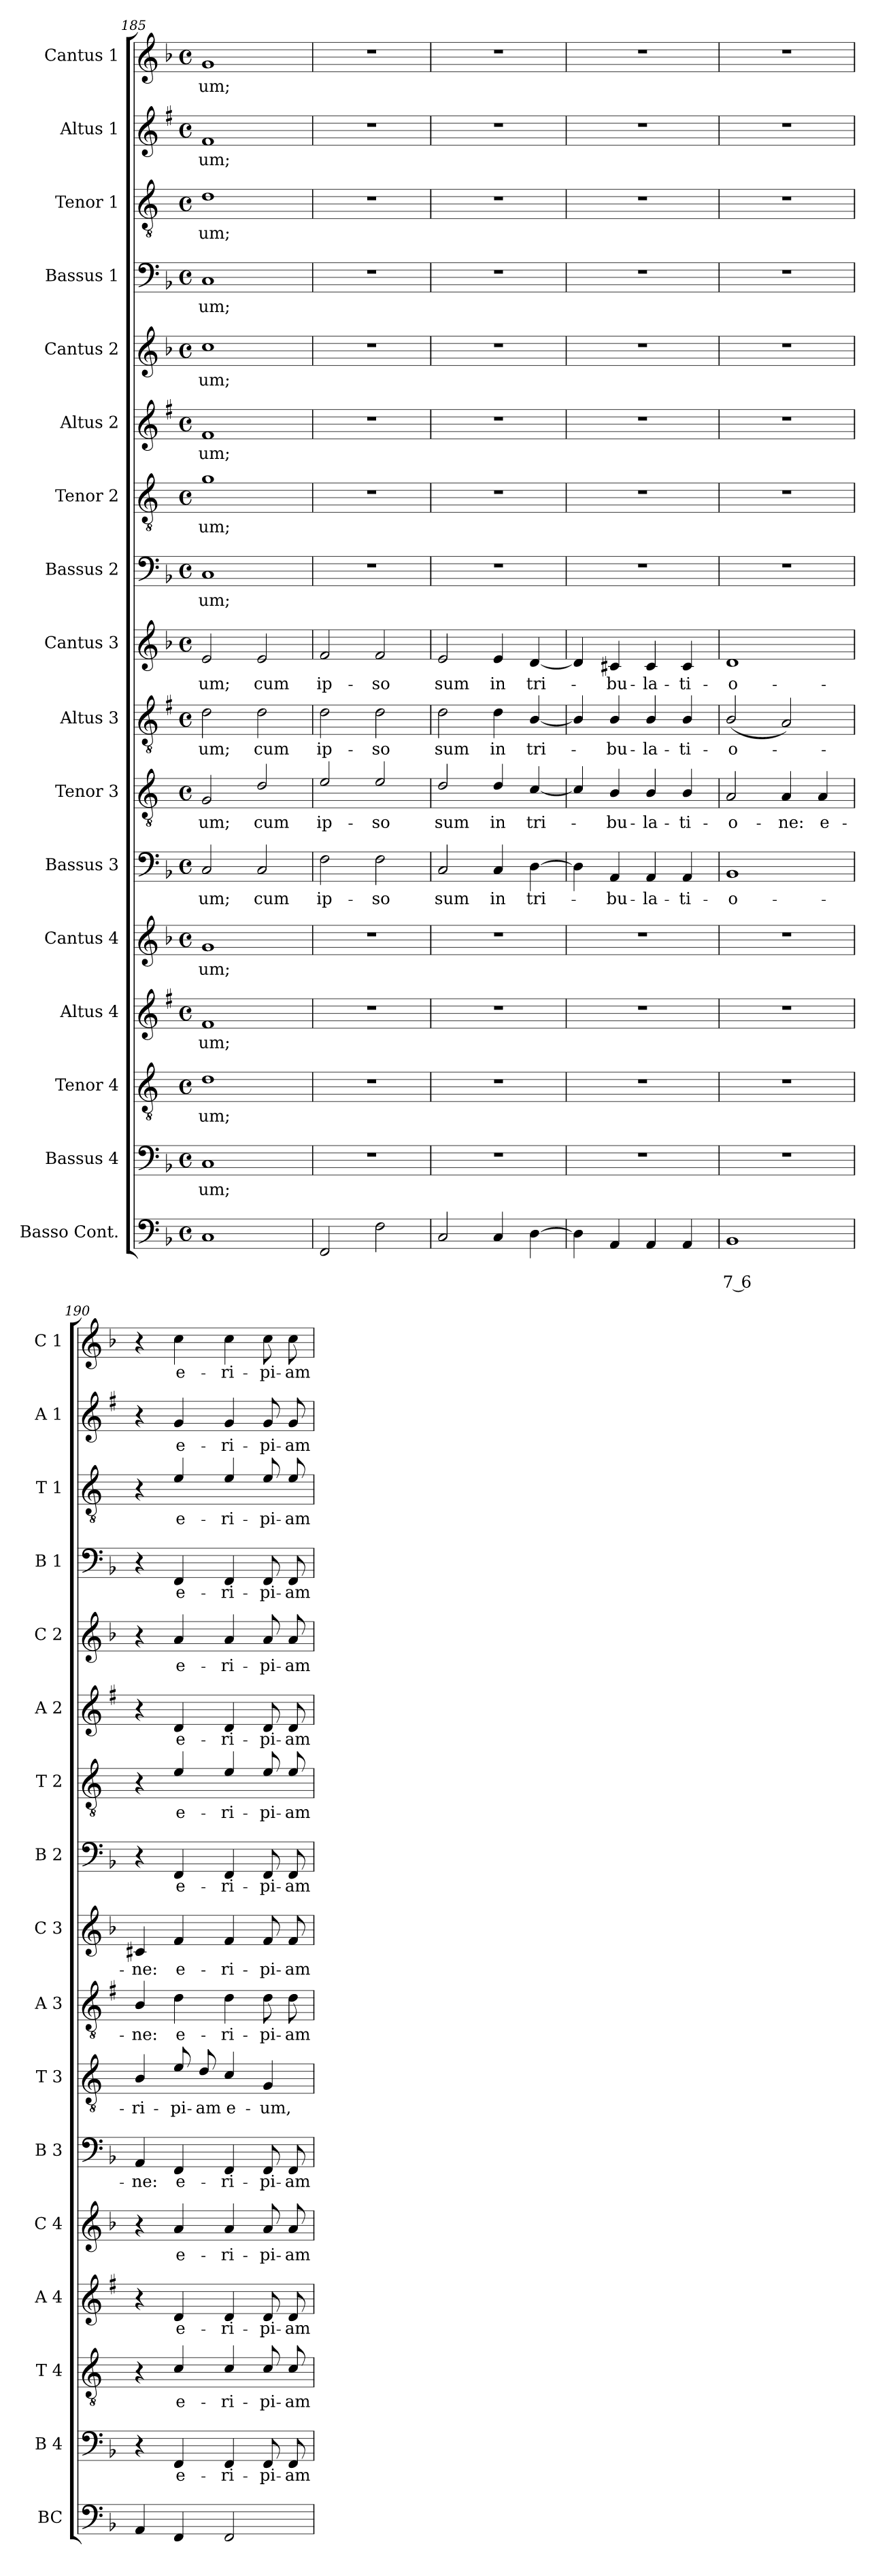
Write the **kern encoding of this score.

**kern	**text	**text	**kern	**text	**kern	**text	**kern	**text	**kern	**text	**kern	**text	**kern	**text	**kern	**text	**kern	**text	**kern	**text	**kern	**text	**kern	**text	**kern	**text	**kern	**text	**kern	**text	**kern	**text	**kern	**text
*part17	*part17	*part17	*part16	*part16	*part15	*part15	*part14	*part14	*part13	*part13	*part12	*part12	*part11	*part11	*part10	*part10	*part9	*part9	*part8	*part8	*part7	*part7	*part6	*part6	*part5	*part5	*part4	*part4	*part3	*part3	*part2	*part2	*part1	*part1
*staff17	*staff17	*staff17	*staff16	*staff16	*staff15	*staff15	*staff14	*staff14	*staff13	*staff13	*staff12	*staff12	*staff11	*staff11	*staff10	*staff10	*staff9	*staff9	*staff8	*staff8	*staff7	*staff7	*staff6	*staff6	*staff5	*staff5	*staff4	*staff4	*staff3	*staff3	*staff2	*staff2	*staff1	*staff1
*I"Basso Cont.	*	*	*I"Bassus 4	*	*I"Tenor 4	*	*I"Altus 4	*	*I"Cantus 4	*	*I"Bassus 3	*	*I"Tenor 3	*	*I"Altus 3	*	*I"Cantus 3	*	*I"Bassus 2	*	*I"Tenor 2	*	*I"Altus 2	*	*I"Cantus 2	*	*I"Bassus 1	*	*I"Tenor 1	*	*I"Altus 1	*	*I"Cantus 1	*
*I'BC	*	*	*I'B 4	*	*I'T 4	*	*I'A 4	*	*I'C 4	*	*I'B 3	*	*I'T 3	*	*I'A 3	*	*I'C 3	*	*I'B 2	*	*I'T 2	*	*I'A 2	*	*I'C 2	*	*I'B 1	*	*I'T 1	*	*I'A 1	*	*I'C 1	*
*clefF4	*	*	*clefF4	*	*clefGv2	*	*clefG2	*	*clefG2	*	*clefF4	*	*clefGv2	*	*clefGv2	*	*clefG2	*	*clefF4	*	*clefGv2	*	*clefG2	*	*clefG2	*	*clefF4	*	*clefGv2	*	*clefG2	*	*clefG2	*
*	*	*	*	*	*ITrd4c7	*	*ITrd1c2	*	*	*	*	*	*ITrd4c7	*	*ITrd1c2	*	*	*	*	*	*ITrd4c7	*	*ITrd1c2	*	*	*	*	*	*ITrd4c7	*	*ITrd1c2	*	*	*
*k[b-]	*	*	*k[b-]	*	*k[b-]	*	*k[b-]	*	*k[b-]	*	*k[b-]	*	*k[b-]	*	*k[b-]	*	*k[b-]	*	*k[b-]	*	*k[b-]	*	*k[b-]	*	*k[b-]	*	*k[b-]	*	*k[b-]	*	*k[b-]	*	*k[b-]	*
*F:	*	*	*F:	*	*F:	*	*F:	*	*F:	*	*F:	*	*F:	*	*F:	*	*F:	*	*F:	*	*F:	*	*F:	*	*F:	*	*F:	*	*F:	*	*F:	*	*F:	*
*M4/4	*	*	*M4/4	*	*M4/4	*	*M4/4	*	*M4/4	*	*M4/4	*	*M4/4	*	*M4/4	*	*M4/4	*	*M4/4	*	*M4/4	*	*M4/4	*	*M4/4	*	*M4/4	*	*M4/4	*	*M4/4	*	*M4/4	*
*met(c)	*	*	*met(c)	*	*met(c)	*	*met(c)	*	*met(c)	*	*met(c)	*	*met(c)	*	*met(c)	*	*met(c)	*	*met(c)	*	*met(c)	*	*met(c)	*	*met(c)	*	*met(c)	*	*met(c)	*	*met(c)	*	*met(c)	*
=185	=185	=185	=185	=185	=185	=185	=185	=185	=185	=185	=185	=185	=185	=185	=185	=185	=185	=185	=185	=185	=185	=185	=185	=185	=185	=185	=185	=185	=185	=185	=185	=185	=185	=185
!	!	!	!	!LO:LY:b	!	!LO:LY:b	!	!LO:LY:b	!	!LO:LY:b	!	!LO:LY:b	!	!LO:LY:b	!	!LO:LY:b	!	!LO:LY:b	!	!LO:LY:b	!	!LO:LY:b	!	!LO:LY:b	!	!LO:LY:b	!	!LO:LY:b	!	!LO:LY:b	!	!LO:LY:b	!	!LO:LY:b
1C	.	.	1C	-um;	1G	-um;	1e	-um;	1g	-um;	2C/	-um;	2C/	-um;	2c\	-um;	2e/	-um;	1C	-um;	1c	-um;	1e	-um;	1cc	-um;	1C	-um;	1G	-um;	1e	-um;	1g	-um;
!	!	!	!	!	!	!	!	!	!	!	!	!LO:LY:b	!	!LO:LY:b	!	!LO:LY:b	!	!LO:LY:b	!	!	!	!	!	!	!	!	!	!	!	!	!	!	!	!
.	.	.	.	.	.	.	.	.	.	.	2C/	cum	2G/	cum	2c\	cum	2e/	cum	.	.	.	.	.	.	.	.	.	.	.	.	.	.	.	.
=186	=186	=186	=186	=186	=186	=186	=186	=186	=186	=186	=186	=186	=186	=186	=186	=186	=186	=186	=186	=186	=186	=186	=186	=186	=186	=186	=186	=186	=186	=186	=186	=186	=186	=186
!	!	!	!	!	!	!	!	!	!	!	!	!LO:LY:b	!	!LO:LY:b	!	!LO:LY:b	!	!LO:LY:b	!	!	!	!	!	!	!	!	!	!	!	!	!	!	!	!
2FF/	.	.	1r	.	1r	.	1r	.	1r	.	2F\	ip-	2A/	ip-	2c\	ip-	2f/	ip-	1r	.	1r	.	1r	.	1r	.	1r	.	1r	.	1r	.	1r	.
!	!	!	!	!	!	!	!	!	!	!	!	!LO:LY:b	!	!LO:LY:b	!	!LO:LY:b	!	!LO:LY:b	!	!	!	!	!	!	!	!	!	!	!	!	!	!	!	!
2F\	.	.	.	.	.	.	.	.	.	.	2F\	-so	2A/	-so	2c\	-so	2f/	-so	.	.	.	.	.	.	.	.	.	.	.	.	.	.	.	.
=187	=187	=187	=187	=187	=187	=187	=187	=187	=187	=187	=187	=187	=187	=187	=187	=187	=187	=187	=187	=187	=187	=187	=187	=187	=187	=187	=187	=187	=187	=187	=187	=187	=187	=187
!	!	!	!	!	!	!	!	!	!	!	!	!LO:LY:b	!	!LO:LY:b	!	!LO:LY:b	!	!LO:LY:b	!	!	!	!	!	!	!	!	!	!	!	!	!	!	!	!
2C/	.	.	1r	.	1r	.	1r	.	1r	.	2C/	sum	2G/	sum	2c\	sum	2e/	sum	1r	.	1r	.	1r	.	1r	.	1r	.	1r	.	1r	.	1r	.
!	!	!	!	!	!	!	!	!	!	!	!	!LO:LY:b	!	!LO:LY:b	!	!LO:LY:b	!	!LO:LY:b	!	!	!	!	!	!	!	!	!	!	!	!	!	!	!	!
4C/	.	.	.	.	.	.	.	.	.	.	4C/	in	4G/	in	4c\	in	4e/	in	.	.	.	.	.	.	.	.	.	.	.	.	.	.	.	.
!	!	!	!	!	!	!	!	!	!	!	!	!LO:LY:b	!	!LO:LY:b	!	!LO:LY:b	!	!LO:LY:b	!	!	!	!	!	!	!	!	!	!	!	!	!	!	!	!
[4D\	.	.	.	.	.	.	.	.	.	.	[4D\	tri-	[4F/	tri-	[4A/	tri-	[4d/	tri-	.	.	.	.	.	.	.	.	.	.	.	.	.	.	.	.
=188	=188	=188	=188	=188	=188	=188	=188	=188	=188	=188	=188	=188	=188	=188	=188	=188	=188	=188	=188	=188	=188	=188	=188	=188	=188	=188	=188	=188	=188	=188	=188	=188	=188	=188
4D\]	.	.	1r	.	1r	.	1r	.	1r	.	4D\]	.	4F/]	.	4A/]	.	4d/]	.	1r	.	1r	.	1r	.	1r	.	1r	.	1r	.	1r	.	1r	.
!	!	!	!	!	!	!	!	!	!	!	!	!LO:LY:b	!	!LO:LY:b	!	!LO:LY:b	!	!LO:LY:b	!	!	!	!	!	!	!	!	!	!	!	!	!	!	!	!
4AA/	.	.	.	.	.	.	.	.	.	.	4AA/	-bu-	4E/	-bu-	4A/	-bu-	4c#X/	-bu-	.	.	.	.	.	.	.	.	.	.	.	.	.	.	.	.
!	!	!	!	!	!	!	!	!	!	!	!	!LO:LY:b	!	!LO:LY:b	!	!LO:LY:b	!	!LO:LY:b	!	!	!	!	!	!	!	!	!	!	!	!	!	!	!	!
4AA/	.	.	.	.	.	.	.	.	.	.	4AA/	-la-	4E/	-la-	4A/	-la-	4c#/	-la-	.	.	.	.	.	.	.	.	.	.	.	.	.	.	.	.
!	!	!	!	!	!	!	!	!	!	!	!	!LO:LY:b	!	!LO:LY:b	!	!LO:LY:b	!	!LO:LY:b	!	!	!	!	!	!	!	!	!	!	!	!	!	!	!	!
4AA/	.	.	.	.	.	.	.	.	.	.	4AA/	-ti-	4E/	-ti-	4A/	-ti-	4c#/	-ti-	.	.	.	.	.	.	.	.	.	.	.	.	.	.	.	.
!!LO:PB:g=z
=189	=189	=189	=189	=189	=189	=189	=189	=189	=189	=189	=189	=189	=189	=189	=189	=189	=189	=189	=189	=189	=189	=189	=189	=189	=189	=189	=189	=189	=189	=189	=189	=189	=189	=189
!	!	!LO:LY:b	!	!	!	!	!	!	!	!	!	!LO:LY:b	!	!LO:LY:b	!	!LO:LY:b	!	!LO:LY:b	!	!	!	!	!	!	!	!	!	!	!	!	!	!	!	!
1BB-	.	7 6	1r	.	1r	.	1r	.	1r	.	1BB-	-o-	2D/	-o-	(<2A/	-o-	1d	-o-	1r	.	1r	.	1r	.	1r	.	1r	.	1r	.	1r	.	1r	.
!	!	!	!	!	!	!	!	!	!	!	!	!	!	!LO:LY:b	!	!	!	!	!	!	!	!	!	!	!	!	!	!	!	!	!	!	!	!
.	.	.	.	.	.	.	.	.	.	.	.	.	4D/	-ne:	2G/)	.	.	.	.	.	.	.	.	.	.	.	.	.	.	.	.	.	.	.
!	!	!	!	!	!	!	!	!	!	!	!	!	!	!LO:LY:b	!	!	!	!	!	!	!	!	!	!	!	!	!	!	!	!	!	!	!	!
.	.	.	.	.	.	.	.	.	.	.	.	.	4D/	e-	.	.	.	.	.	.	.	.	.	.	.	.	.	.	.	.	.	.	.	.
=190	=190	=190	=190	=190	=190	=190	=190	=190	=190	=190	=190	=190	=190	=190	=190	=190	=190	=190	=190	=190	=190	=190	=190	=190	=190	=190	=190	=190	=190	=190	=190	=190	=190	=190
!	!	!	!	!	!	!	!	!	!	!	!	!LO:LY:b	!	!LO:LY:b	!	!LO:LY:b	!	!LO:LY:b	!	!	!	!	!	!	!	!	!	!	!	!	!	!	!	!
4AA/	.	.	4r	.	4r	.	4r	.	4r	.	4AA/	-ne:	4E/	-ri-	4A/	-ne:	4c#X/	-ne:	4r	.	4r	.	4r	.	4r	.	4r	.	4r	.	4r	.	4r	.
!	!	!	!	!LO:LY:b	!	!LO:LY:b	!	!LO:LY:b	!	!LO:LY:b	!	!LO:LY:b	!	!LO:LY:b	!	!LO:LY:b	!	!LO:LY:b	!	!LO:LY:b	!	!LO:LY:b	!	!LO:LY:b	!	!LO:LY:b	!	!LO:LY:b	!	!LO:LY:b	!	!LO:LY:b	!	!LO:LY:b
4FF/	.	.	4FF/	e-	4F/	e-	4c/	e-	4a/	e-	4FF/	e-	8A/	-pi-	4c\	e-	4f/	e-	4FF/	e-	4A/	e-	4c/	e-	4a/	e-	4FF/	e-	4A/	e-	4f/	e-	4cc\	e-
!	!	!	!	!	!	!	!	!	!	!	!	!	!	!LO:LY:b	!	!	!	!	!	!	!	!	!	!	!	!	!	!	!	!	!	!	!	!
.	.	.	.	.	.	.	.	.	.	.	.	.	8G/	-am	.	.	.	.	.	.	.	.	.	.	.	.	.	.	.	.	.	.	.	.
!	!	!	!	!LO:LY:b	!	!LO:LY:b	!	!LO:LY:b	!	!LO:LY:b	!	!LO:LY:b	!	!LO:LY:b	!	!LO:LY:b	!	!LO:LY:b	!	!LO:LY:b	!	!LO:LY:b	!	!LO:LY:b	!	!LO:LY:b	!	!LO:LY:b	!	!LO:LY:b	!	!LO:LY:b	!	!LO:LY:b
2FF/	.	.	4FF/	-ri-	4F/	-ri-	4c/	-ri-	4a/	-ri-	4FF/	-ri-	4F/	e-	4c\	-ri-	4f/	-ri-	4FF/	-ri-	4A/	-ri-	4c/	-ri-	4a/	-ri-	4FF/	-ri-	4A/	-ri-	4f/	-ri-	4cc\	-ri-
!	!	!	!	!LO:LY:b	!	!LO:LY:b	!	!LO:LY:b	!	!LO:LY:b	!	!LO:LY:b	!	!LO:LY:b	!	!LO:LY:b	!	!LO:LY:b	!	!LO:LY:b	!	!LO:LY:b	!	!LO:LY:b	!	!LO:LY:b	!	!LO:LY:b	!	!LO:LY:b	!	!LO:LY:b	!	!LO:LY:b
.	.	.	8FF/	-pi-	8F/	-pi-	8c/	-pi-	8a/	-pi-	8FF/	-pi-	4C/	-um,	8c\	-pi-	8f/	-pi-	8FF/	-pi-	8A/	-pi-	8c/	-pi-	8a/	-pi-	8FF/	-pi-	8A/	-pi-	8f/	-pi-	8cc\	-pi-
!	!	!	!	!LO:LY:b	!	!LO:LY:b	!	!LO:LY:b	!	!LO:LY:b	!	!LO:LY:b	!	!	!	!LO:LY:b	!	!LO:LY:b	!	!LO:LY:b	!	!LO:LY:b	!	!LO:LY:b	!	!LO:LY:b	!	!LO:LY:b	!	!LO:LY:b	!	!LO:LY:b	!	!LO:LY:b
.	.	.	8FF/	-am	8F/	-am	8c/	-am	8a/	-am	8FF/	-am	.	.	8c\	-am	8f/	-am	8FF/	-am	8A/	-am	8c/	-am	8a/	-am	8FF/	-am	8A/	-am	8f/	-am	8cc\	-am
=	=	=	=	=	=	=	=	=	=	=	=	=	=	=	=	=	=	=	=	=	=	=	=	=	=	=	=	=	=	=	=	=	=	=
*-	*-	*-	*-	*-	*-	*-	*-	*-	*-	*-	*-	*-	*-	*-	*-	*-	*-	*-	*-	*-	*-	*-	*-	*-	*-	*-	*-	*-	*-	*-	*-	*-	*-	*-
